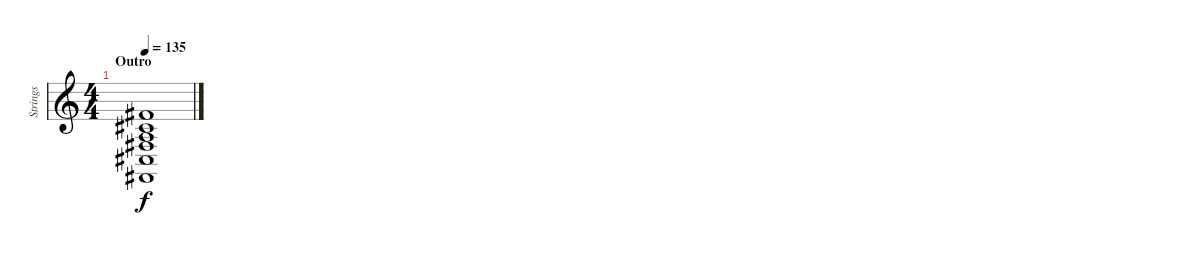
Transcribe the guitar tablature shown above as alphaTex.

\track ("Strings" "Strings") {instrument stringensemble1}
\staff {score}
\tuning (E4 B3 G3 D3 A2 E2) {hide}
\ts (4 4)
\section ("" "Outro")
\tempo 135
\clef g2
\ks c
(2.1 2.2 2.3 4.4 4.5 2.6).1{dy f}
